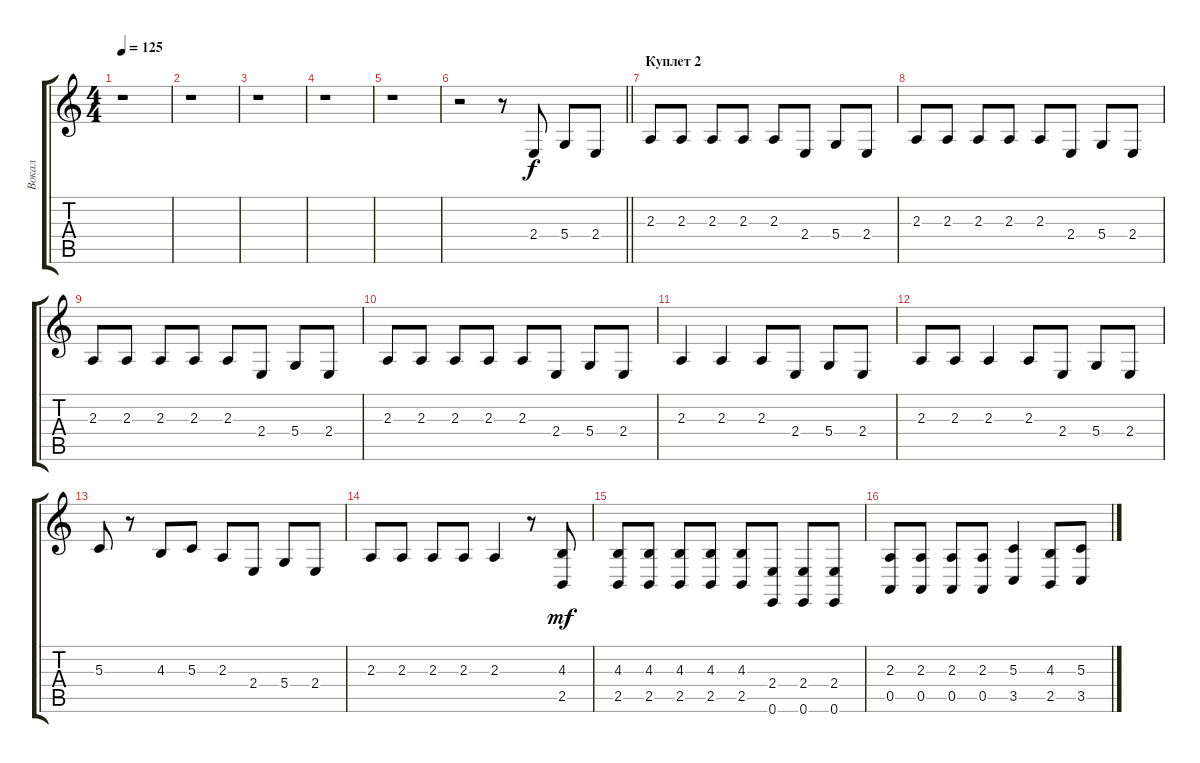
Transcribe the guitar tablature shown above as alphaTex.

\track ("Вокал" "Вокал") {instrument tenorsax}
\staff {score tabs}
\tuning (E4 B3 G3 D3 A2 E2) {hide}
\ts (4 4)
\tempo 125
\clef g2
\ks c
r.1{dy mf} |
r.1 |
r.1 |
r.1 |
r.1 |
\barLineRight lightlight
r.2 r.8 2.4.8{dy f} 5.4.8 2.4.8 |
\section ("" "Куплет 2")
2.3.8 2.3.8 2.3.8 2.3.8 2.3.8 2.4.8 5.4.8 2.4.8 |
2.3.8 2.3.8 2.3.8 2.3.8 2.3.8 2.4.8 5.4.8 2.4.8 |
2.3.8 2.3.8 2.3.8 2.3.8 2.3.8 2.4.8 5.4.8 2.4.8 |
2.3.8 2.3.8 2.3.8 2.3.8 2.3.8 2.4.8 5.4.8 2.4.8 |
2.3.4 2.3.4 2.3.8 2.4.8 5.4.8 2.4.8 |
2.3.8 2.3.8 2.3.4 2.3.8 2.4.8 5.4.8 2.4.8 |
5.3.8 r.8 4.3.8 5.3.8 2.3.8 2.4.8 5.4.8 2.4.8 |
2.3.8 2.3.8 2.3.8 2.3.8 2.3.4 r.8 (4.3 2.5).8{dy mf} |
(4.3 2.5).8 (4.3 2.5).8 (4.3 2.5).8 (4.3 2.5).8 (4.3 2.5).8 (2.4 0.6).8 (2.4 0.6).8 (2.4 0.6).8 |
(2.3 0.5).8 (2.3 0.5).8 (2.3 0.5).8 (2.3 0.5).8 (5.3 3.5).4 (4.3 2.5).8 (5.3 3.5).8
